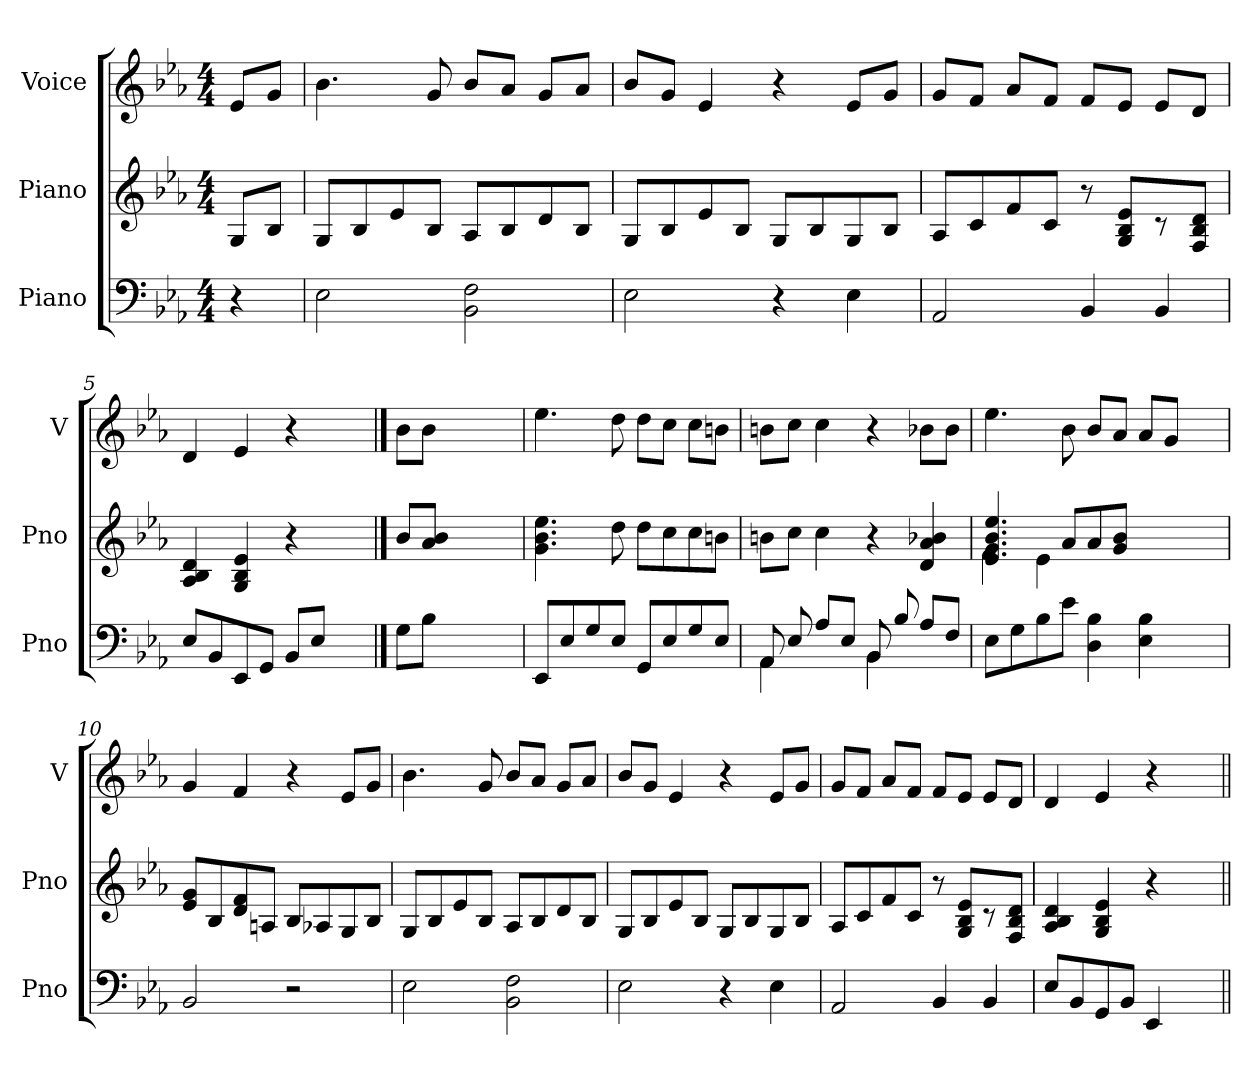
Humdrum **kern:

**kern	**kern	**kern
*part3	*part2	*part1
*staff3	*staff2	*staff1
*I"Piano	*I"Piano	*I"Voice
*I'Pno	*I'Pno	*I'V
*clefF4	*clefG2	*clefG2
*k[b-e-a-]	*k[b-e-a-]	*k[b-e-a-]
*M4/4	*M4/4	*M4/4
*MM80	*MM80	*MM80
=1	=1	=1
4r	8G/L	8e-/L
.	8B-/J	8g/J
=2	=2	=2
2E-\	8G/L	4.b-\
.	8B-/	.
.	8e-/	.
.	8B-/J	8g/
2BB-\ 2F\	8A-/L	8b-/L
.	8B-/	8a-/J
.	8d/	8g/L
.	8B-/J	8a-/J
=3	=3	=3
2E-\	8G/L	8b-/L
.	8B-/	8g/J
.	8e-/	4e-/
.	8B-/J	.
4r	8G/L	4r
.	8B-/	.
4E-\	8G/	8e-/L
.	8B-/J	8g/J
=4	=4	=4
2AA-/	8A-/L	8g/L
.	8c/	8f/J
.	8f/	8a-/L
.	8c/J	8f/J
4BB-/	8r	8f/L
.	8G/ 8B-/ 8e-/L	8e-/J
4BB-/	8r	8e-/L
.	8F/ 8B-/ 8d/J	8d/J
=5	=5	=5
8E-/L	4A-/ 4B-/ 4d/	4d/
8BB-/	.	.
8EE-/	4G/ 4B-/ 4e-/	4e-/
8GG/J	.	.
8BB-/L	4r	4r
8E-/J	.	.
4ryy	4ryy	4ryy
!!LO:LB:g=z
==6	==6	==6
8G\L	8b-/L	8b-\L
8B-\J	8a-/ 8b-/J	8b-\J
2.ryy	2.ryy	2.ryy
=7	=7	=7
8EE-/L	4.g\ 4.b-\ 4.ee-\	4.ee-\
8E-/	.	.
8G/	.	.
8E-/J	8dd\	8dd\
8GG/L	8dd\L	8dd\L
8E-/	8cc\	8cc\J
8G/	8cc\	8cc\L
8E-/J	8bn\J	8bn\J
=8	=8	=8
*^	*	*
8AA-/	4AA-\	8bn\L	8bn\L
8E-/	.	8cc\J	8cc\J
8A-/L	4ryy	4cc\	4cc\
8E-/J	.	.	.
8BB-/	4BB-\	4r	4r
8B-/	.	.	.
8A-/L	4ryy	4d/ 4a-/ 4b-X/	8b-X\L
8F/J	.	.	8b-\J
*v	*v	*	*
=9	=9	=9
*	*^	*
8E-\L	4.e-/ 4.g/ 4.b-/ 4.ee-/	4f\	4.ee-\
8G\	.	.	.
8B-\	.	4e-\	.
8e-\J	8a-/L	.	8b-\
4D\ 4B-\	8a-/	2ryy	8b-/L
.	8g/ 8b-/J	.	8a-/J
4E-\ 4B-\	2ryy	.	8a-/L
.	.	.	8g/J
4ryy	.	4ryy	4ryy
*	*v	*v	*
!!LO:LB:g=z
=10	=10	=10
2BB-/	8e-/ 8g/L	4g/
.	8B-/	.
.	8d/ 8f/	4f/
.	8An/J	.
2r	8B-/L	4r
.	8A-X/	.
.	8G/	8e-/L
.	8B-/J	8g/J
=11	=11	=11
2E-\	8G/L	4.b-\
.	8B-/	.
.	8e-/	.
.	8B-/J	8g/
2BB-\ 2F\	8A-/L	8b-/L
.	8B-/	8a-/J
.	8d/	8g/L
.	8B-/J	8a-/J
=12	=12	=12
2E-\	8G/L	8b-/L
.	8B-/	8g/J
.	8e-/	4e-/
.	8B-/J	.
4r	8G/L	4r
.	8B-/	.
4E-\	8G/	8e-/L
.	8B-/J	8g/J
=13	=13	=13
2AA-/	8A-/L	8g/L
.	8c/	8f/J
.	8f/	8a-/L
.	8c/J	8f/J
4BB-/	8r	8f/L
.	8G/ 8B-/ 8e-/L	8e-/J
4BB-/	8r	8e-/L
.	8F/ 8B-/ 8d/J	8d/J
!!LO:LB:g=z
=14	=14	=14
8E-/L	4A-/ 4B-/ 4d/	4d/
8BB-/	.	.
8GG/	4G/ 4B-/ 4e-/	4e-/
8BB-/J	.	.
4EE-/	4r	4r
4ryy	4ryy	4ryy
=||	=||	=||
*-	*-	*-
